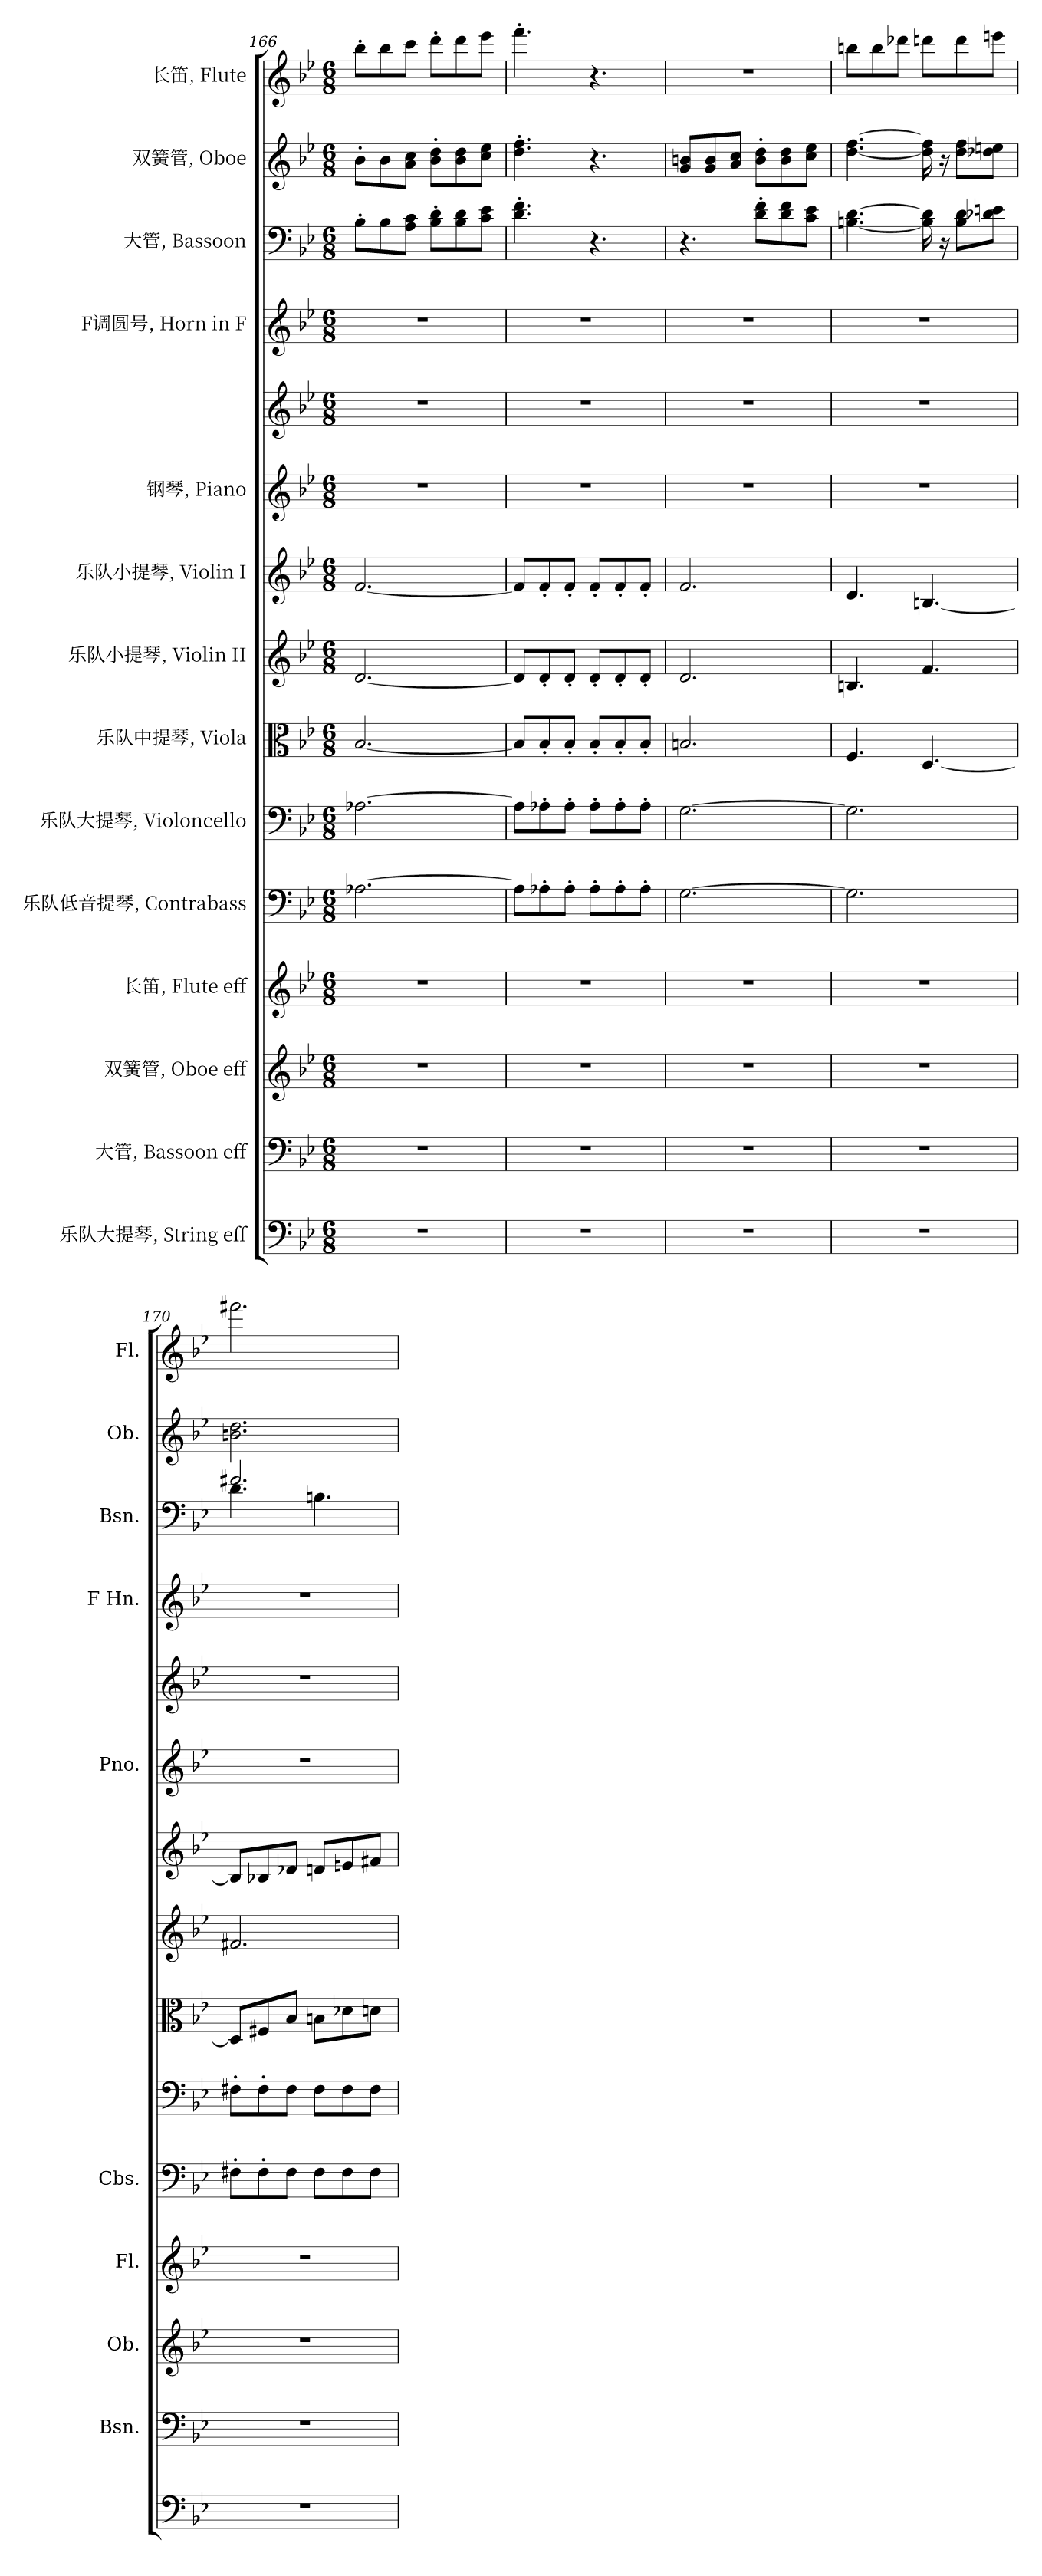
**kern	**kern	**kern	**kern	**kern	**kern	**kern	**kern	**kern	**kern	**kern	**kern	**kern	**kern	**kern
*part14	*part13	*part12	*part11	*part10	*part9	*part8	*part7	*part6	*part5	*part5	*part4	*part3	*part2	*part1
*staff15	*staff14	*staff13	*staff12	*staff11	*staff10	*staff9	*staff8	*staff7	*staff6	*staff5	*staff4	*staff3	*staff2	*staff1
*I"乐队大提琴, String eff	*I"大管, Bassoon eff	*I"双簧管, Oboe eff	*I"长笛, Flute eff	*I"乐队低音提琴, Contrabass	*I"乐队大提琴, Violoncello	*I"乐队中提琴, Viola	*I"乐队小提琴, Violin II	*I"乐队小提琴, Violin I	*I"钢琴, Piano	*	*I"F调圆号, Horn in F	*I"大管, Bassoon	*I"双簧管, Oboe	*I"长笛, Flute
*	*I'Bsn.	*I'Ob.	*I'Fl.	*I'Cbs.	*	*	*	*	*I'Pno.	*	*I'F Hn.	*I'Bsn.	*I'Ob.	*I'Fl.
*clefF4	*clefF4	*clefG2	*clefG2	*clefF4	*clefF4	*clefC3	*clefG2	*clefG2	*clefG2	*clefG2	*clefG2	*clefF4	*clefG2	*clefG2
*	*	*	*	*ITrd7c12	*	*	*	*	*	*	*ITrd4c7	*	*	*
*k[b-e-]	*k[b-e-]	*k[b-e-]	*k[b-e-]	*k[b-e-]	*k[b-e-]	*k[b-e-]	*k[b-e-]	*k[b-e-]	*k[b-e-]	*k[b-e-]	*k[b-e-a-]	*k[b-e-]	*k[b-e-]	*k[b-e-]
*M6/8	*M6/8	*M6/8	*M6/8	*M6/8	*M6/8	*M6/8	*M6/8	*M6/8	*M6/8	*M6/8	*M6/8	*M6/8	*M6/8	*M6/8
=166	=166	=166	=166	=166	=166	=166	=166	=166	=166	=166	=166	=166	=166	=166
2.r	2.r	2.r	2.r	[2.AA-X\	[2.A-X\	[2.B-/	[2.d/	[2.f/	2.r	2.r	2.r	8B-'\L	8b-'\L	8bb-'\L
.	.	.	.	.	.	.	.	.	.	.	.	8B-\	8b-\	8bb-\
.	.	.	.	.	.	.	.	.	.	.	.	8A\ 8c\J	8a\ 8cc\J	8ccc\J
.	.	.	.	.	.	.	.	.	.	.	.	8B-\' 8d\'L	8b-\' 8dd\'L	8ddd'\L
.	.	.	.	.	.	.	.	.	.	.	.	8B-\ 8d\	8b-\ 8dd\	8ddd\
.	.	.	.	.	.	.	.	.	.	.	.	8c\ 8e-\J	8cc\ 8ee-\J	8eee-\J
=167	=167	=167	=167	=167	=167	=167	=167	=167	=167	=167	=167	=167	=167	=167
2.r	2.r	2.r	2.r	8AA-\L]	8A-\L]	8B-/L]	8d/L]	8f/L]	2.r	2.r	2.r	4.d\' 4.f\'	4.dd\' 4.ff\'	4.fff'\
.	.	.	.	8AA-X'\	8A-X'\	8B-'/	8d'/	8f'/	.	.	.	.	.	.
.	.	.	.	8AA-'\J	8A-'\J	8B-'/J	8d'/J	8f'/J	.	.	.	.	.	.
.	.	.	.	8AA-'\L	8A-'\L	8B-'/L	8d'/L	8f'/L	.	.	.	4.r	4.r	4.r
.	.	.	.	8AA-'\	8A-'\	8B-'/	8d'/	8f'/	.	.	.	.	.	.
.	.	.	.	8AA-'\J	8A-'\J	8B-'/J	8d'/J	8f'/J	.	.	.	.	.	.
=168	=168	=168	=168	=168	=168	=168	=168	=168	=168	=168	=168	=168	=168	=168
2.r	2.r	2.r	2.r	[2.GG\	[2.G\	2.Bn/	2.d/	2.f/	2.r	2.r	2.r	4.r	8g/ 8bn/L	2.r
.	.	.	.	.	.	.	.	.	.	.	.	.	8g/ 8b/	.
.	.	.	.	.	.	.	.	.	.	.	.	.	8a/ 8cc/J	.
.	.	.	.	.	.	.	.	.	.	.	.	8d\' 8f\'L	8b\' 8dd\'L	.
.	.	.	.	.	.	.	.	.	.	.	.	8d\ 8f\	8b\ 8dd\	.
.	.	.	.	.	.	.	.	.	.	.	.	8c\ 8e-\J	8cc\ 8ee-\J	.
!!LO:PB:g=z
=169	=169	=169	=169	=169	=169	=169	=169	=169	=169	=169	=169	=169	=169	=169
2.r	2.r	2.r	2.r	2.GG\]	2.G\]	4.F/	4.Bn/	4.d/	2.r	2.r	2.r	[4.Bn\ [4.d\	[4.dd\ [4.ff\	8bbn\L
.	.	.	.	.	.	.	.	.	.	.	.	.	.	8bb\
.	.	.	.	.	.	.	.	.	.	.	.	.	.	8ddd-X\J
.	.	.	.	.	.	[4.D/	4.f/	[4.Bn/	.	.	.	16B\] 16d\]	16dd\] 16ff\]	8dddn\L
.	.	.	.	.	.	.	.	.	.	.	.	16r	16r	.
.	.	.	.	.	.	.	.	.	.	.	.	8B\ 8d\L	8dd\ 8ff\L	8ddd\
.	.	.	.	.	.	.	.	.	.	.	.	8d-X\ 8en\J	8dd-X\ 8een\J	8eeen\J
=170	=170	=170	=170	=170	=170	=170	=170	=170	=170	=170	=170	=170	=170	=170
*	*	*	*	*	*	*	*	*	*	*	*	*^	*	*
2.r	2.r	2.r	2.r	8FF#X'\L	8F#X'\L	8D/L]	2.f#X/	8B/L]	2.r	2.r	2.r	2.f#X/	4.d\	2.bn\ 2.dd\	2.fff#X\
.	.	.	.	8FF#'\	8F#'\	8F#X/	.	8B-X/	.	.	.	.	.	.	.
.	.	.	.	8FF#\J	8F#\J	8B-/J	.	8d-X/J	.	.	.	.	.	.	.
.	.	.	.	8FF#\L	8F#\L	8Bn\L	.	8dn/L	.	.	.	.	4.Bn\	.	.
.	.	.	.	8FF#\	8F#\	8d-X\	.	8en/	.	.	.	.	.	.	.
.	.	.	.	8FF#\J	8F#\J	8dn\J	.	8f#X/J	.	.	.	.	.	.	.
*	*	*	*	*	*	*	*	*	*	*	*	*v	*v	*	*
=	=	=	=	=	=	=	=	=	=	=	=	=	=	=
*-	*-	*-	*-	*-	*-	*-	*-	*-	*-	*-	*-	*-	*-	*-
